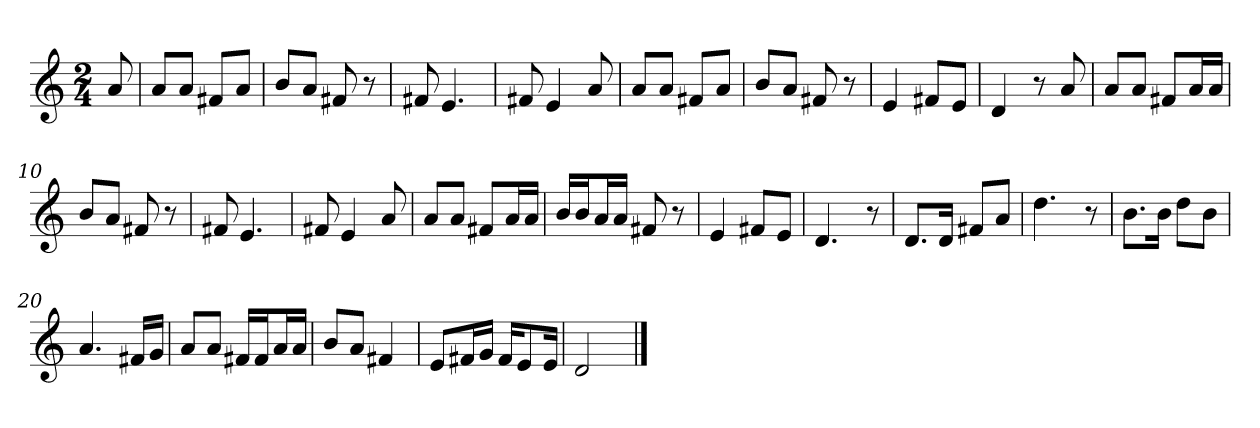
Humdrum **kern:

**kern
*part1
*staff1
*M2/4
*MM108
=
8a
=1
8aL
8aJ
8f#XL
8aJ
=2
8bL
8aJ
8f#X
8r
=3
8f#X
4.e
=4
8f#X
4e
8a
=5
8aL
8aJ
8f#XL
8aJ
=6
8bL
8aJ
8f#X
8r
=7
4e
8f#XL
8eJ
=8
4d
8r
8a
=9
8aL
8aJ
8f#XL
16aL
16aJJ
=10
8bL
8aJ
8f#X
8r
=11
8f#X
4.e
=12
8f#X
4e
8a
=13
8aL
8aJ
8f#XL
16aL
16aJJ
=14
16bLL
16bJ
16aL
16aJJ
8f#X
8r
=15
4e
8f#XL
8eJ
=16
4.d
8r
=17
8.dL
16dJk
8f#XL
8aJ
=18
4.dd
8r
=19
8.bL
16bJk
8ddL
8bJ
=20
4.a
16f#XLL
16gJJ
=21
8aL
8aJ
16f#XLL
16f#J
16aL
16aJJ
=22
8bL
8aJ
4f#X
=23
8eL
16f#XL
16gJJ
16f#KL
8e
16eJk
=24
2d
==
*-
